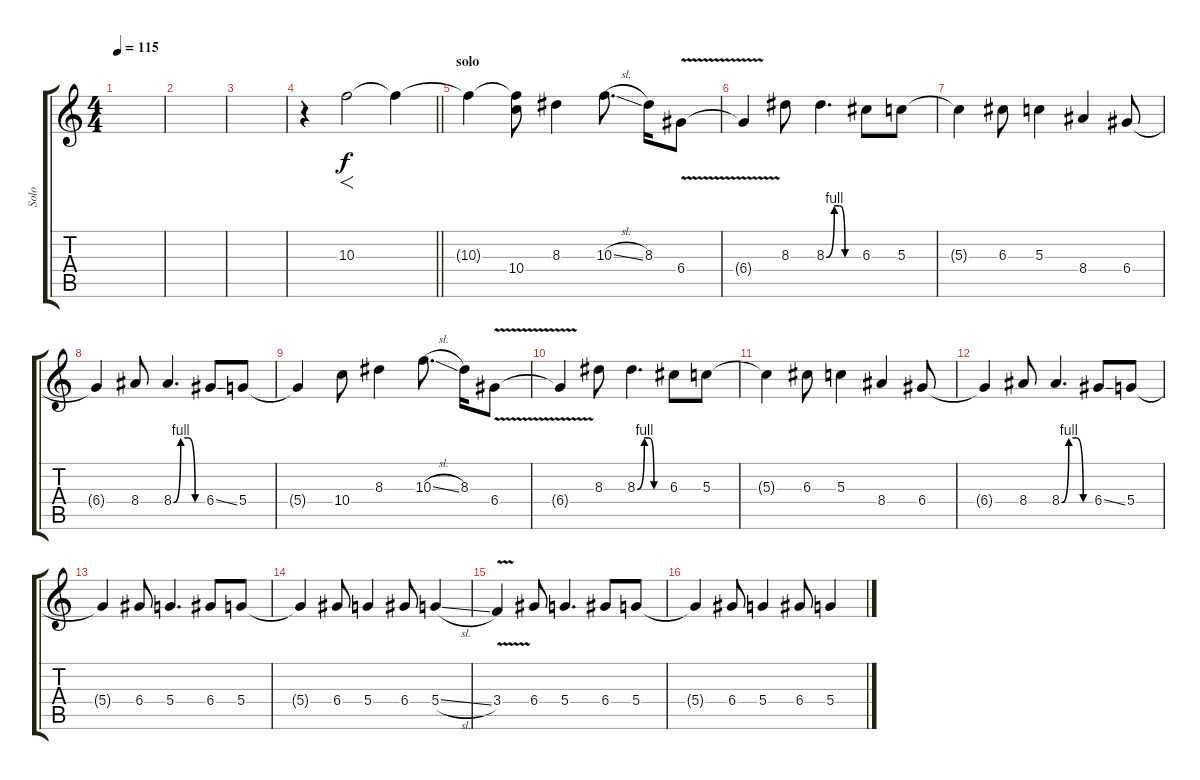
\track ("Solo" "Solo") {instrument overdrivenguitar}
\staff {score tabs}
\tuning (E4 B3 G3 D3 A2 E2) {hide}
\ts (4 4)
\tempo 115
\clef g2
\ks c
|
|
|
\barLineRight lightlight
r.4 10.3.2{f} 10.3{t}.4 |
\section ("" "solo")
10.3{t}.4 (10.3{t} 10.4).8 8.3.4 10.3{sl}.8{d} 8.3.16 6.4{v}.8 |
6.4{t}.4 8.3.8 8.3{be (custom 0 0 15 4 25 4 35 0 60 0)}.4{d} 6.3.8 5.3.8 |
5.3{t}.4 6.3.8 5.3.4 8.4.4 6.4.8 |
6.4{t}.4 8.4.8 8.4{be (custom 0 0 15 4 30 4 45 0 60 0)}.4{d} 6.4{ss}.8 5.4.8 |
5.4{t}.4 10.4.8 8.3.4 10.3{sl}.8{d} 8.3.16 6.4{v}.8 |
6.4{t}.4 8.3.8 8.3{be (custom 0 0 15 4 25 4 35 0 60 0)}.4{d} 6.3.8 5.3.8 |
5.3{t}.4 6.3.8 5.3.4 8.4.4 6.4.8 |
6.4{t}.4 8.4.8 8.4{be (custom 0 0 15 4 30 4 45 0 60 0)}.4{d} 6.4{ss}.8 5.4.8 |
5.4{t}.4 6.4.8 5.4.4{d} 6.4.8 5.4.8 |
5.4{t}.4 6.4.8 5.4.4 6.4.8 5.4{sl}.4 |
3.4{v}.4 6.4.8 5.4.4{d} 6.4.8 5.4.8 |
5.4{t}.4 6.4.8 5.4.4 6.4.8 5.4{sl}.4
